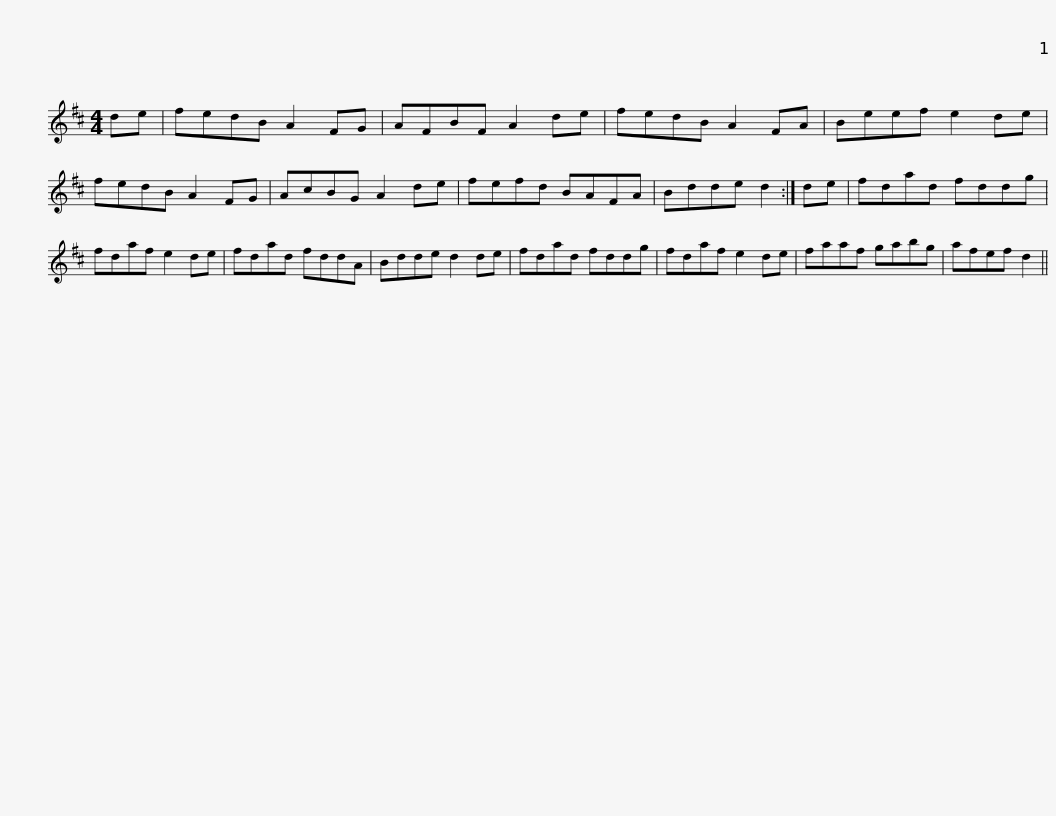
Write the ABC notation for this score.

X:1
L:1/8
M:4/4
I:linebreak $
K:D
V:1 treble
V:1
 de | fedB A2 FG | AFBF A2 de | fedB A2 FA | Beef e2 de | %5
 fedB A2 FG | AcBG A2 de |$ fefd BAFA | Bdde d2 :| de | %10
 fdad fddg | fdaf e2 de | fdad fddA | Bdde d2 de |$ fdad fddg | %15
 fdaf e2 de | faaf gabg | afef d2 || %18
